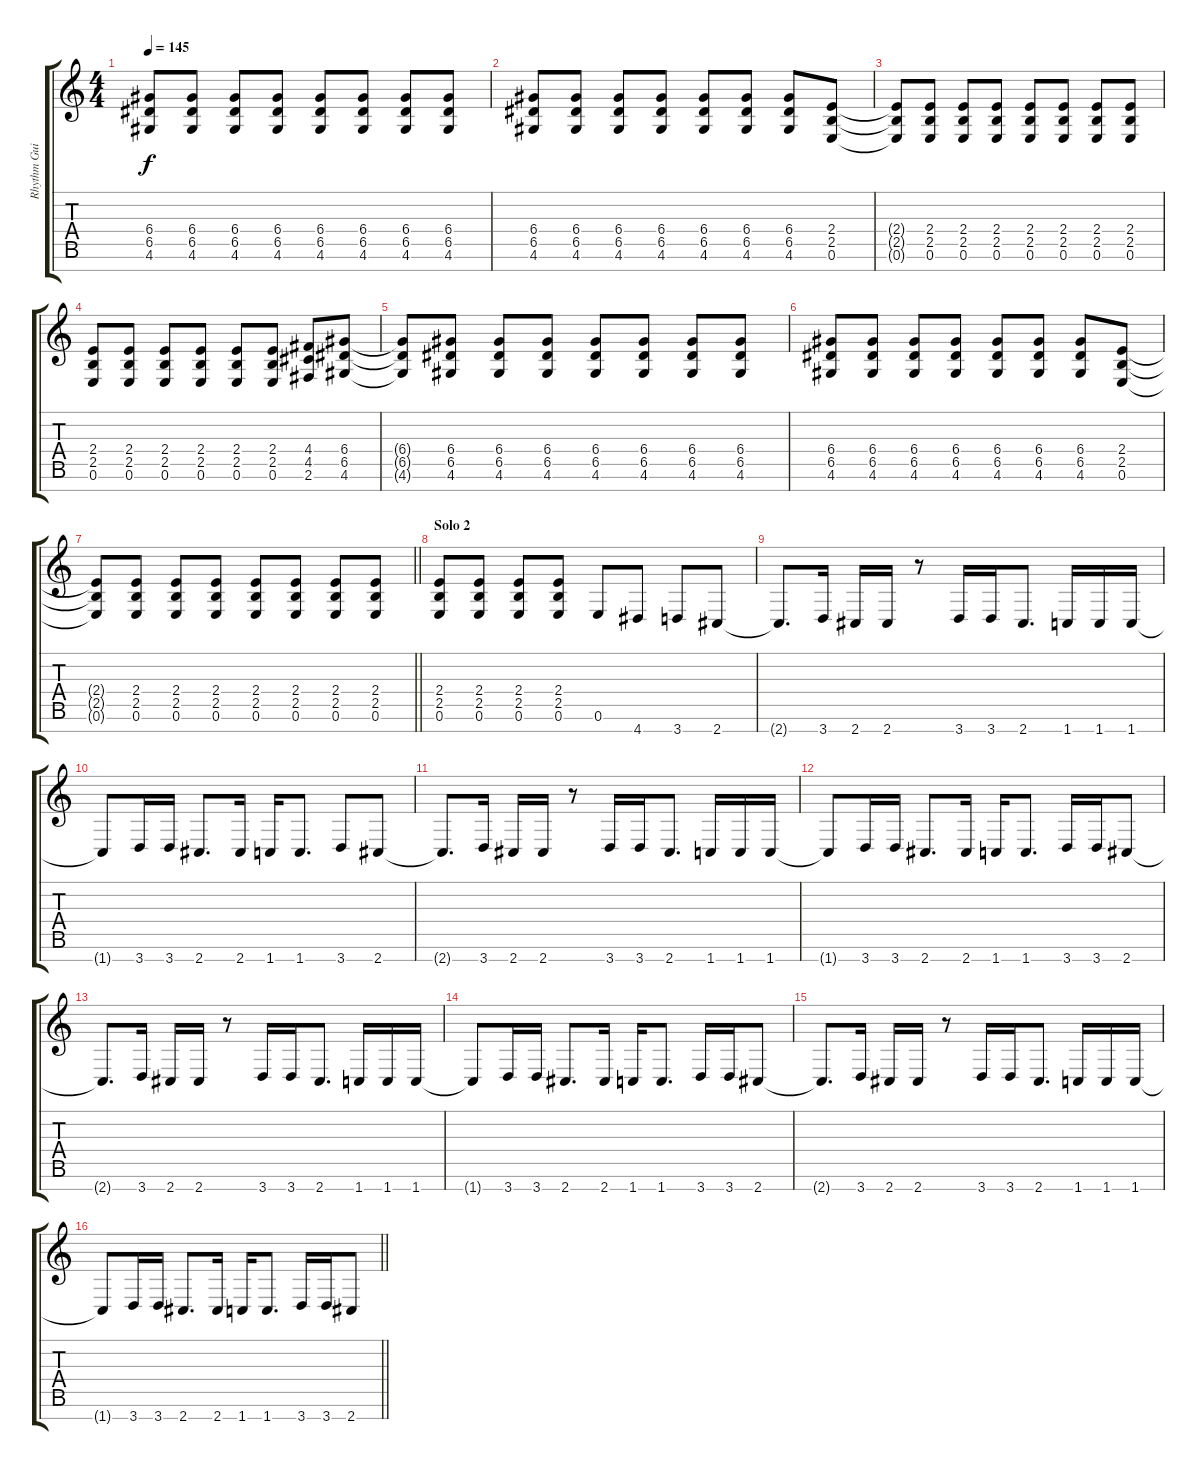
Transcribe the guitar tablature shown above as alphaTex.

\track ("Rhythm Guitar" "Rhythm Gui") {instrument distortionguitar}
\staff {score tabs}
\tuning (E4 B3 G3 D3 A2 E2 B1) {hide}
\ts (4 4)
\tempo 145
\clef g2
\ks c
(6.4{t} 6.5{t} 4.6{t}).8{dy f} (6.4 6.5 4.6).8 (6.4 6.5 4.6).8 (6.4 6.5 4.6).8 (6.4 6.5 4.6).8 (6.4 6.5 4.6).8 (6.4 6.5 4.6).8 (6.4 6.5 4.6).8 |
(6.4 6.5 4.6).8 (6.4 6.5 4.6).8 (6.4 6.5 4.6).8 (6.4 6.5 4.6).8 (6.4 6.5 4.6).8 (6.4 6.5 4.6).8 (6.4 6.5 4.6).8 (2.4 2.5 0.6).8 |
(2.4{t} 2.5{t} 0.6{t}).8 (2.4 2.5 0.6).8 (2.4 2.5 0.6).8 (2.4 2.5 0.6).8 (2.4 2.5 0.6).8 (2.4 2.5 0.6).8 (2.4 2.5 0.6).8 (2.4 2.5 0.6).8 |
(2.4 2.5 0.6).8 (2.4 2.5 0.6).8 (2.4 2.5 0.6).8 (2.4 2.5 0.6).8 (2.4 2.5 0.6).8 (2.4 2.5 0.6).8 (4.4 4.5 2.6).8 (6.4 6.5 4.6).8 |
(6.4{t} 6.5{t} 4.6{t}).8 (6.4 6.5 4.6).8 (6.4 6.5 4.6).8 (6.4 6.5 4.6).8 (6.4 6.5 4.6).8 (6.4 6.5 4.6).8 (6.4 6.5 4.6).8 (6.4 6.5 4.6).8 |
(6.4 6.5 4.6).8 (6.4 6.5 4.6).8 (6.4 6.5 4.6).8 (6.4 6.5 4.6).8 (6.4 6.5 4.6).8 (6.4 6.5 4.6).8 (6.4 6.5 4.6).8 (2.4 2.5 0.6).8 |
\barLineRight lightlight
(2.4{t} 2.5{t} 0.6{t}).8 (2.4 2.5 0.6).8 (2.4 2.5 0.6).8 (2.4 2.5 0.6).8 (2.4 2.5 0.6).8 (2.4 2.5 0.6).8 (2.4 2.5 0.6).8 (2.4 2.5 0.6).8 |
\section ("" "Solo 2")
(2.4 2.5 0.6).8 (2.4 2.5 0.6).8 (2.4 2.5 0.6).8 (2.4 2.5 0.6).8 0.6.8 4.7.8 3.7.8 2.7.8 |
2.7{t}.8{d} 3.7.16 2.7.16 2.7.16 r.8 3.7.16 3.7.16 2.7.8{d} 1.7.16 1.7.16 1.7.16 |
1.7{t}.8 3.7.16 3.7.16 2.7.8{d} 2.7.16 1.7.16 1.7.8{d} 3.7.8 2.7.8 |
2.7{t}.8{d} 3.7.16 2.7.16 2.7.16 r.8 3.7.16 3.7.16 2.7.8{d} 1.7.16 1.7.16 1.7.16 |
1.7{t}.8 3.7.16 3.7.16 2.7.8{d} 2.7.16 1.7.16 1.7.8{d} 3.7.16 3.7.16 2.7.8 |
2.7{t}.8{d} 3.7.16 2.7.16 2.7.16 r.8 3.7.16 3.7.16 2.7.8{d} 1.7.16 1.7.16 1.7.16 |
1.7{t}.8 3.7.16 3.7.16 2.7.8{d} 2.7.16 1.7.16 1.7.8{d} 3.7.16 3.7.16 2.7.8 |
2.7{t}.8{d} 3.7.16 2.7.16 2.7.16 r.8 3.7.16 3.7.16 2.7.8{d} 1.7.16 1.7.16 1.7.16 |
\barLineRight lightlight
1.7{t}.8 3.7.16 3.7.16 2.7.8{d} 2.7.16 1.7.16 1.7.8{d} 3.7.16 3.7.16 2.7.8
